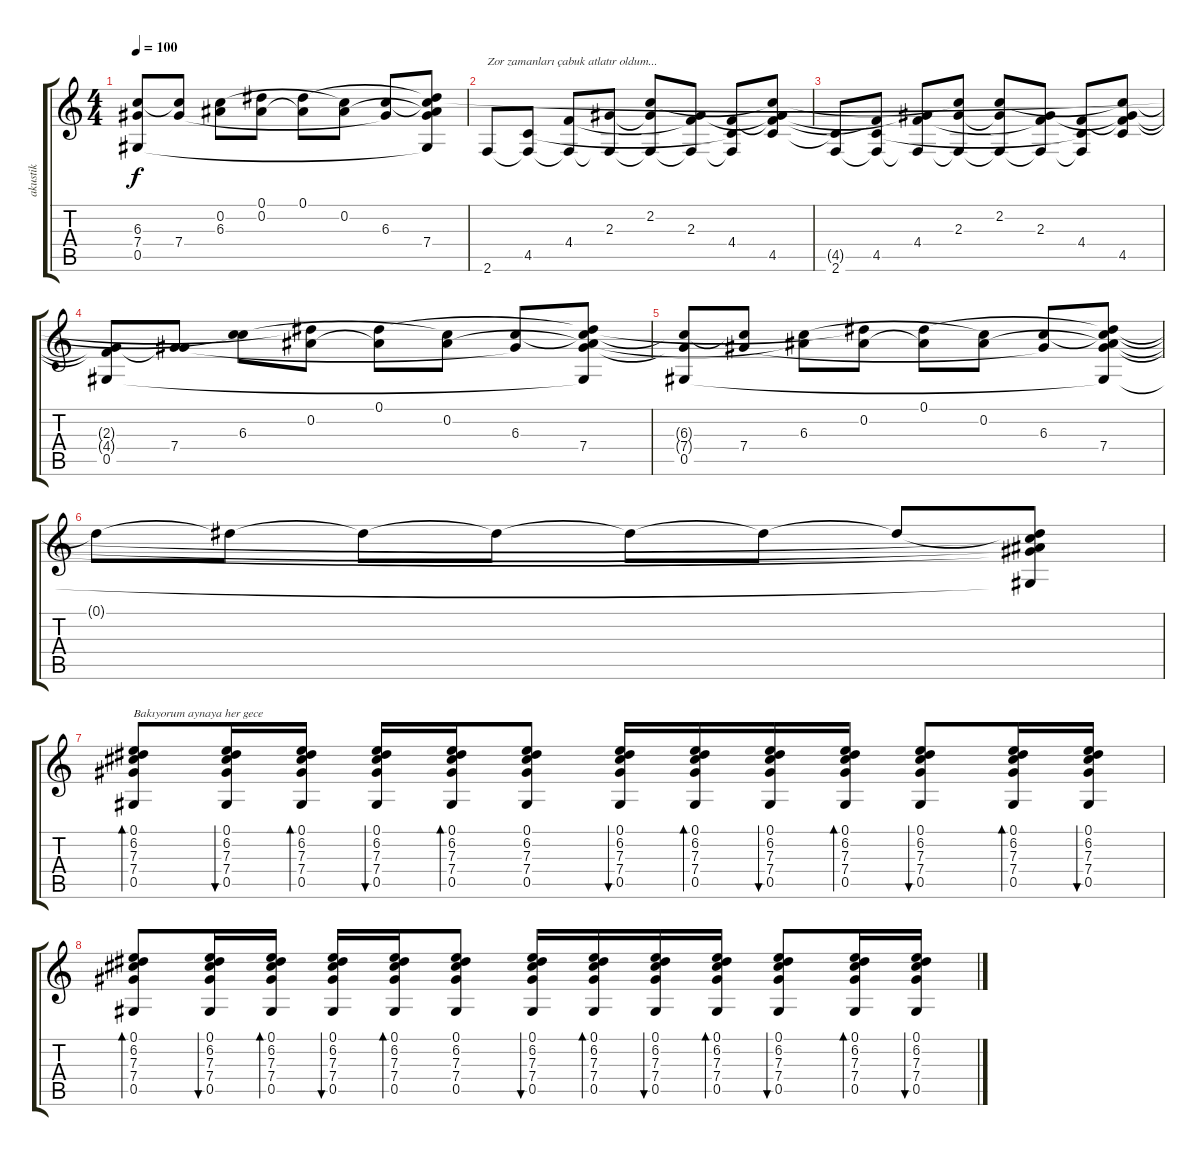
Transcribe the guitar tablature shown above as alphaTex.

\track ("akustik" "akustik") {instrument acousticguitarsteel}
\staff {score tabs}
\tuning (Eb4 Bb3 Gb3 Db3 Ab2 Eb2) {hide}
\ts (4 4)
\tempo 100
\clef g2
\ks c
(6.3{t} 7.4{t} 0.5).8{dy f} (6.3{t} 7.4).8 (0.2{t} 6.3).8 (0.1{t} 0.2).8 (0.1 0.2{t}).8 (0.2 6.3{t}).8 (6.3 7.4{t}).8 (0.1{t} 0.2{t} 6.3{t} 7.4 0.5{t}).8 |
2.6.8{txt "Zor zamanları çabuk atlatır oldum..."} (4.5 2.6{t}).8 (4.4 2.6{t}).8 (2.3 2.6{t}).8 (2.2 2.3{t} 2.6{t}).8 (2.3 4.4{t} 2.6{t}).8 (4.4 4.5{t} 2.6{t}).8 (2.2{t} 2.3{t} 4.4{t} 4.5).8 |
(4.5{t} 2.6).8 (4.4{t} 4.5 2.6{t}).8 (2.3{t} 4.4 2.6{t}).8 (2.2{t} 2.3 2.6{t}).8 (2.2 2.3{t} 2.6{t}).8 (2.3 4.4{t} 2.6{t}).8 (4.4 4.5{t} 2.6{t}).8 (2.2{t} 2.3{t} 4.4{t} 4.5).8 |
(2.3{t} 4.4{t} 0.5).8 (2.3{t} 7.4).8 (2.2{t} 6.3).8 (0.1{t} 0.2).8 (0.1 0.2{t}).8 (0.2 6.3{t}).8 (6.3 7.4{t}).8 (0.1{t} 0.2{t} 6.3{t} 7.4 0.5{t}).8 |
(6.3{t} 7.4{t} 0.5).8 (6.3{t} 7.4).8 (0.2{t} 6.3).8 (0.1{t} 0.2).8 (0.1 0.2{t}).8 (0.2 6.3{t}).8 (6.3 7.4{t}).8 (0.1{t} 0.2{t} 6.3{t} 7.4 0.5{t}).8 |
0.1{t}.8 0.1{t}.8 0.1{t}.8 0.1{t}.8 0.1{t}.8 0.1{t}.8 0.1{t}.8 (0.1{t} 0.2{t} 6.3{t} 7.4{t} 0.5{t}).8 |
(0.1 6.2 7.3 7.4 0.5).8{bd 60 txt "Bakıyorum aynaya her gece"} (0.1 6.2 7.3 7.4 0.5).16{bu 60} (0.1 6.2 7.3 7.4 0.5).16{bd 60} (0.1 6.2 7.3 7.4 0.5).16{bu 60} (0.1 6.2 7.3 7.4 0.5).16{bd 60} (0.1 6.2 7.3 7.4 0.5).8 (0.1 6.2 7.3 7.4 0.5).16{bu 60} (0.1 6.2 7.3 7.4 0.5).16{bd 60} (0.1 6.2 7.3 7.4 0.5).16{bu 60} (0.1 6.2 7.3 7.4 0.5).16{bd 60} (0.1 6.2 7.3 7.4 0.5).8{bu 60} (0.1 6.2 7.3 7.4 0.5).16{bd 60} (0.1 6.2 7.3 7.4 0.5).16{bu 60} |
(0.1 6.2 7.3 7.4 0.5).8{bd 60} (0.1 6.2 7.3 7.4 0.5).16{bu 60} (0.1 6.2 7.3 7.4 0.5).16{bd 60} (0.1 6.2 7.3 7.4 0.5).16{bu 60} (0.1 6.2 7.3 7.4 0.5).16{bd 60} (0.1 6.2 7.3 7.4 0.5).8 (0.1 6.2 7.3 7.4 0.5).16{bu 60} (0.1 6.2 7.3 7.4 0.5).16{bd 60} (0.1 6.2 7.3 7.4 0.5).16{bu 60} (0.1 6.2 7.3 7.4 0.5).16{bd 60} (0.1 6.2 7.3 7.4 0.5).8{bu 60} (0.1 6.2 7.3 7.4 0.5).16{bd 60} (0.1 6.2 7.3 7.4 0.5).16{bu 60}
